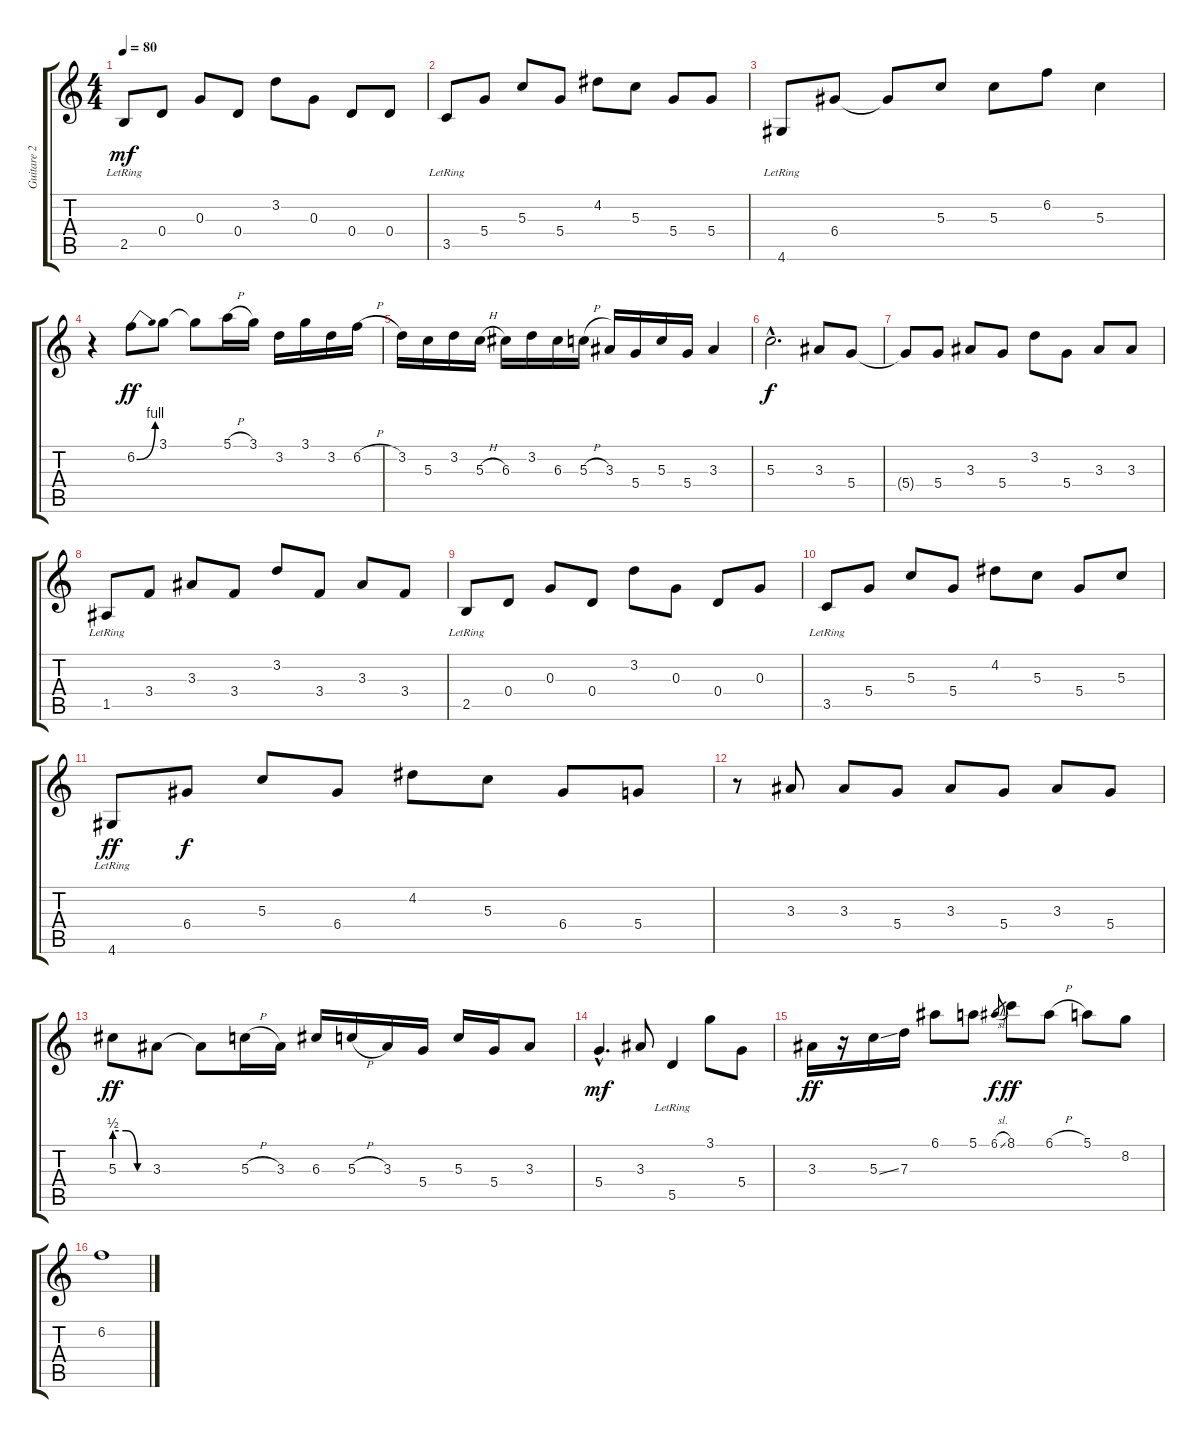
\track ("Guitare 2" "Guitare 2") {instrument electricguitarjazz}
\staff {score tabs}
\tuning (E4 B3 G3 D3 A2 E2) {hide}
\ts (4 4)
\tempo 80
\clef g2
\ks c
2.5{lr}.8{dy mf} 0.4.8 0.3.8 0.4.8 3.2.8 0.3.8 0.4.8 0.4.8 |
3.5{lr}.8 5.4.8 5.3.8 5.4.8 4.2.8 5.3.8 5.4.8 5.4.8 |
4.6{lr}.8 6.4.8 6.4{t}.8 5.3.8 5.3.8 6.2.8 5.3.4 |
r.4 6.2{be (bend 0 0 60 4)}.8{dy ff} 3.1.8 3.1{t}.8 5.1{h}.16 3.1.16 3.2.16 3.1.16 3.2.16 6.2{h}.16 |
3.2.16 5.3.16 3.2.16 5.3{h}.16 6.3.16 3.2.16 6.3.16 5.3{h}.16 3.3.16 5.4.16 5.3.16 5.4.16 3.3.4 |
5.3{hac}.2{d dy f} 3.3.8 5.4.8 |
5.4{t}.8 5.4.8 3.3.8 5.4.8 3.2.8 5.4.8 3.3.8 3.3.8 |
1.5{lr}.8 3.4.8 3.3.8 3.4.8 3.2.8 3.4.8 3.3.8 3.4.8 |
2.5{lr}.8 0.4.8 0.3.8 0.4.8 3.2.8 0.3.8 0.4.8 0.3.8 |
3.5{lr}.8 5.4.8 5.3.8 5.4.8 4.2.8 5.3.8 5.4.8 5.3.8 |
4.6{lr}.8{dy ff} 6.4.8{dy f} 5.3.8 6.4.8 4.2.8 5.3.8 6.4.8 5.4.8 |
r.8 3.3.8 3.3.8 5.4.8 3.3.8 5.4.8 3.3.8 5.4.8 |
5.3{be (custom 0 2 20 2 40 0 60 0)}.8{dy ff} 3.3.8 3.3{t}.8 5.3{h}.16 3.3.16 6.3.16 5.3{h}.16 3.3.16 5.4.16 5.3.16 5.4.16 3.3.8 |
5.4{hac}.4{d dy mf} 3.3.8 5.5{lr}.4 3.1.8 5.4.8 |
3.3.16{dy ff} r.16 5.3{ss}.16 7.3.16 6.1.8 5.1.8 6.1{sl}.8{gr dy f} 8.1.8{dy ff} 6.1{h}.8 5.1.8 8.2.8 |
6.2.1
